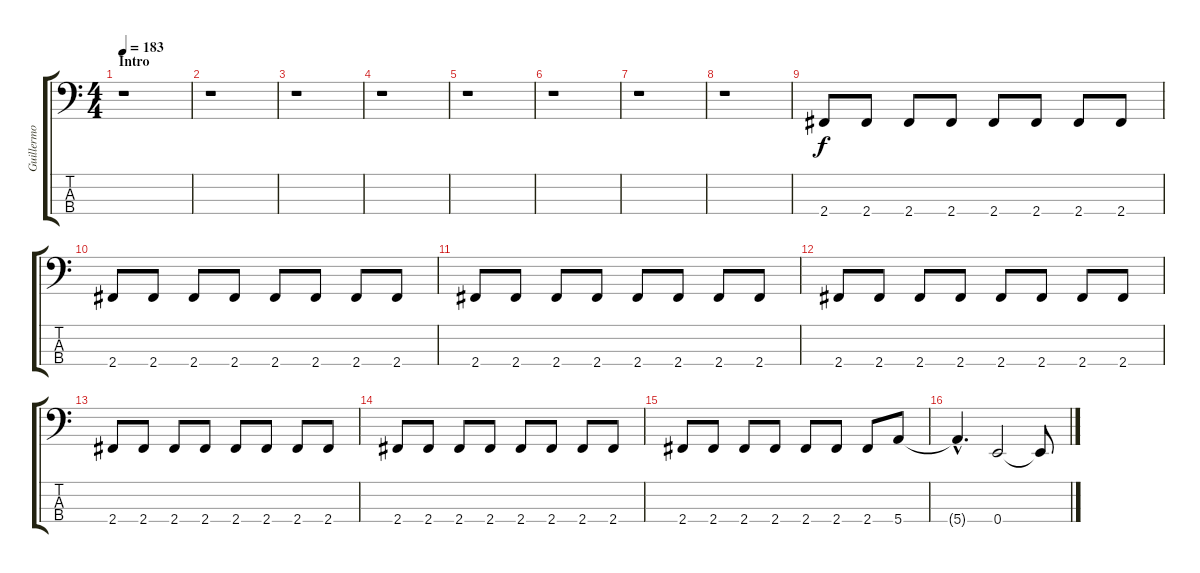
\track ("Guillermo Sanchez" "Guillermo ") {instrument electricbassfinger}
\staff {score tabs}
\tuning (G2 D2 A1 E1) {hide}
\ts (4 4)
\section ("" "Intro")
\tempo 183
\clef f4
\ks c
r.1{dy f instrument electricbassfinger} |
r.1 |
r.1 |
r.1 |
r.1 |
r.1 |
r.1 |
r.1 |
2.4.8 2.4.8 2.4.8 2.4.8 2.4.8 2.4.8 2.4.8 2.4.8 |
2.4.8 2.4.8 2.4.8 2.4.8 2.4.8 2.4.8 2.4.8 2.4.8 |
2.4.8 2.4.8 2.4.8 2.4.8 2.4.8 2.4.8 2.4.8 2.4.8 |
2.4.8 2.4.8 2.4.8 2.4.8 2.4.8 2.4.8 2.4.8 2.4.8 |
2.4.8 2.4.8 2.4.8 2.4.8 2.4.8 2.4.8 2.4.8 2.4.8 |
2.4.8 2.4.8 2.4.8 2.4.8 2.4.8 2.4.8 2.4.8 2.4.8 |
2.4.8 2.4.8 2.4.8 2.4.8 2.4.8 2.4.8 2.4.8 5.4.8 |
5.4{hac t}.4{d} 0.4.2 0.4{t}.8
